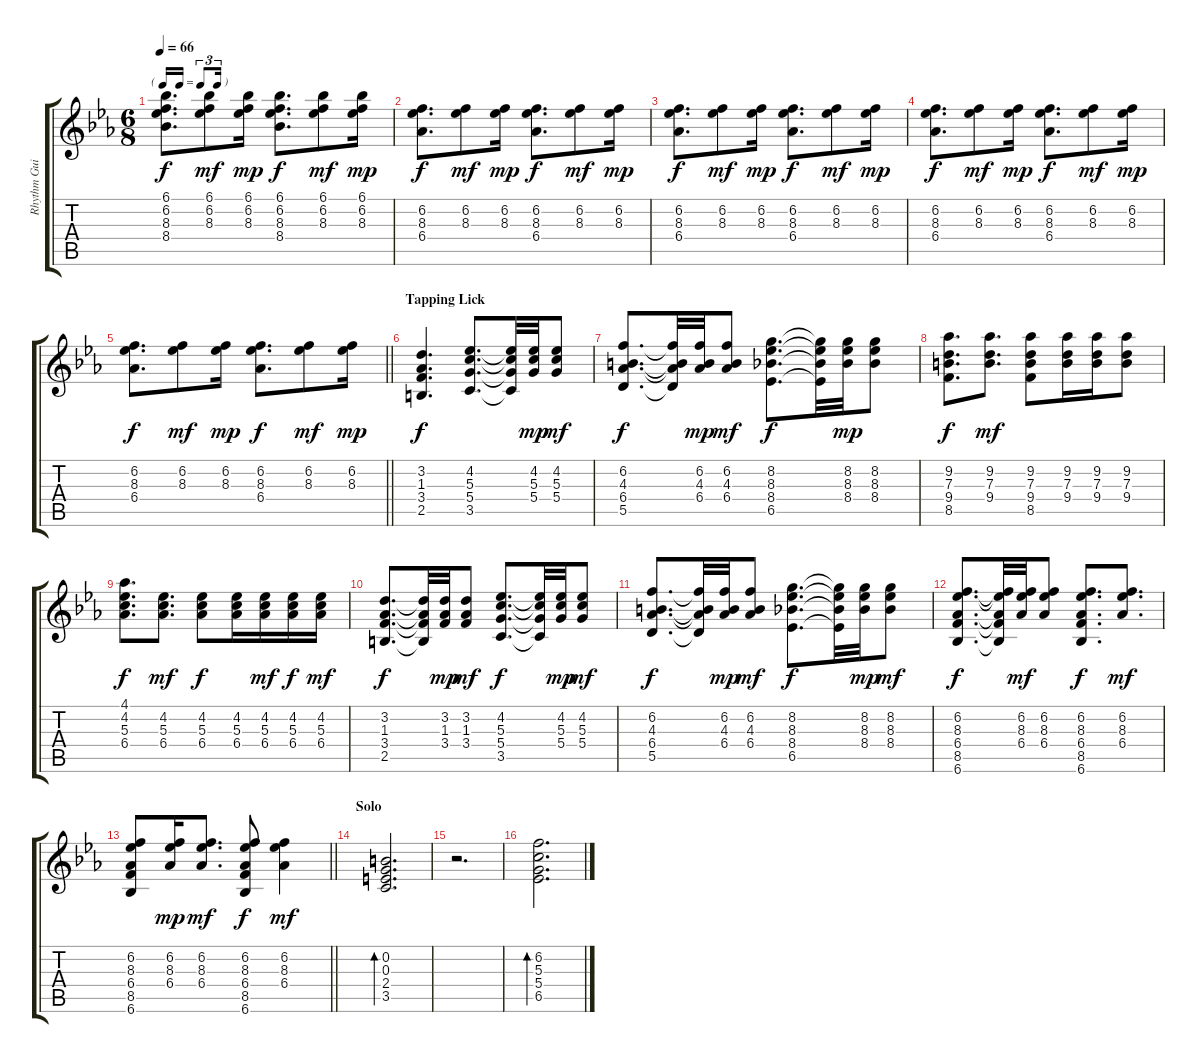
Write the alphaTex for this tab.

\track ("Rhythm Guitar" "Rhythm Gui") {instrument acousticguitarsteel}
\staff {score tabs}
\tuning (E4 B3 G3 D3 A2 E2) {hide}
\ts (6 8)
\tf triplet16th
\tempo 66
\clef g2
\ks cminor
(6.1 6.2 8.3 8.4).8{d dy f} (6.1 6.2 8.3).8{dy mf} (6.1 6.2 8.3).16{dy mp} (6.1 6.2 8.3 8.4).8{d dy f} (6.1 6.2 8.3).8{dy mf} (6.1 6.2 8.3).16{dy mp} |
(6.2 8.3 6.4).8{d dy f} (6.2 8.3).8{dy mf} (6.2 8.3).16{dy mp} (6.2 8.3 6.4).8{d dy f} (6.2 8.3).8{dy mf} (6.2 8.3).16{dy mp} |
(6.2 8.3 6.4).8{d dy f} (6.2 8.3).8{dy mf} (6.2 8.3).16{dy mp} (6.2 8.3 6.4).8{d dy f} (6.2 8.3).8{dy mf} (6.2 8.3).16{dy mp} |
(6.2 8.3 6.4).8{d dy f} (6.2 8.3).8{dy mf} (6.2 8.3).16{dy mp} (6.2 8.3 6.4).8{d dy f} (6.2 8.3).8{dy mf} (6.2 8.3).16{dy mp} |
\barLineRight lightlight
(6.2 8.3 6.4).8{d dy f} (6.2 8.3).8{dy mf} (6.2 8.3).16{dy mp} (6.2 8.3 6.4).8{d dy f} (6.2 8.3).8{dy mf} (6.2 8.3).16{dy mp} |
\section ("" "Tapping Lick")
(3.2 1.3 3.4 2.5).4{d dy f} (4.2 5.3 5.4 3.5).8{d} (4.2{t} 5.3{t} 5.4{t} 3.5{t}).32 (4.2 5.3 5.4).32{dy mp} (4.2 5.3 5.4).8{dy mf} |
(6.2 4.3 6.4 5.5).8{d dy f} (6.2{t} 4.3{t} 6.4{t} 5.5{t}).32 (6.2 4.3 6.4).32{dy mp} (6.2 4.3 6.4).8{dy mf} (8.2 8.3 8.4 6.5).8{d dy f} (8.2{t} 8.3{t} 8.4{t} 6.5{t}).32 (8.2 8.3 8.4).32{dy mp} (8.2 8.3 8.4).8 |
(9.2 7.3 9.4 8.5).8{d dy f} (9.2 7.3 9.4).8{d dy mf} (9.2 7.3 9.4 8.5).8 (9.2 7.3 9.4).16 (9.2 7.3 9.4).16 (9.2 7.3 9.4).8 |
(4.1 4.2 5.3 6.4).8{d dy f} (4.2 5.3 6.4).8{d dy mf} (4.2 5.3 6.4).8{dy f} (4.2 5.3 6.4).16 (4.2 5.3 6.4).16{dy mf} (4.2 5.3 6.4).16{dy f} (4.2 5.3 6.4).16{dy mf} |
(3.2 1.3 3.4 2.5).8{d dy f} (3.2{t} 1.3{t} 3.4{t} 2.5{t}).32 (3.2 1.3 3.4).32{dy mp} (3.2 1.3 3.4).8{dy mf} (4.2 5.3 5.4 3.5).8{d dy f} (4.2{t} 5.3{t} 5.4{t} 3.5{t}).32 (4.2 5.3 5.4).32{dy mp} (4.2 5.3 5.4).8{dy mf} |
(6.2 4.3 6.4 5.5).8{d dy f} (6.2{t} 4.3{t} 6.4{t} 5.5{t}).32 (6.2 4.3 6.4).32{dy mp} (6.2 4.3 6.4).8{dy mf} (8.2 8.3 8.4 6.5).8{d dy f} (8.2{t} 8.3{t} 8.4{t} 6.5{t}).32 (8.2 8.3 8.4).32{dy mp} (8.2 8.3 8.4).8{dy mf} |
(6.2 8.3 6.4 8.5 6.6).8{d dy f} (6.2{t} 8.3{t} 6.4{t} 8.5{t} 6.6{t}).32 (6.2 8.3 6.4).32{dy mf} (6.2 8.3 6.4).8 (6.2 8.3 6.4 8.5 6.6).8{d dy f} (6.2 8.3 6.4).8{d dy mf} |
\barLineRight lightlight
(6.2 8.3 6.4 8.5 6.6).8 (6.2 8.3 6.4).16{dy mp} (6.2 8.3 6.4).8{d dy mf} (6.2 8.3 6.4 8.5 6.6).8{dy f} (6.2 8.3 6.4).4{dy mf} |
\section ("" "Solo")
(0.2 0.3 2.4 3.5).2{d bd 120} |
r.2{d} |
(6.2 5.3 5.4 6.5).2{d bd 120}
